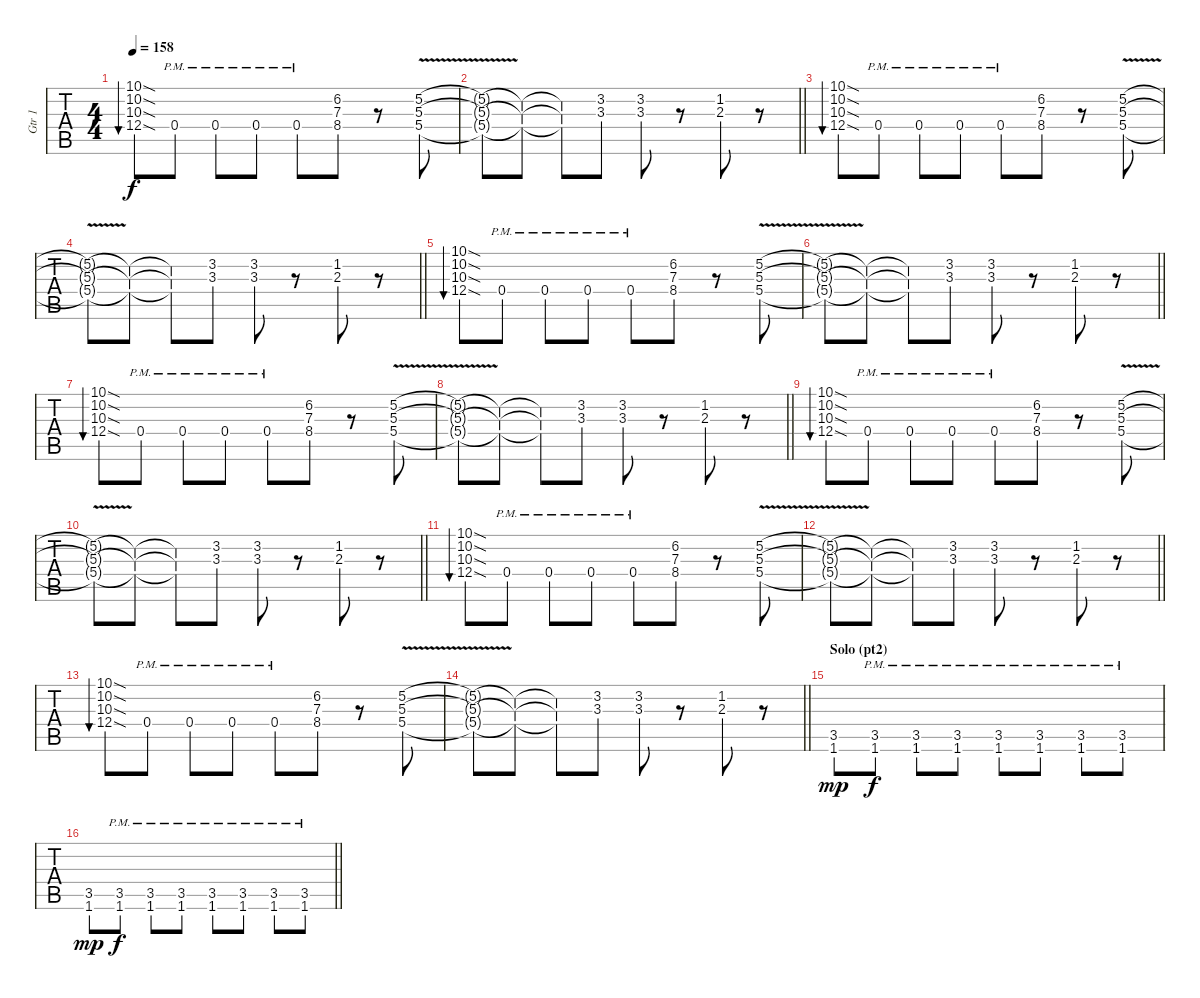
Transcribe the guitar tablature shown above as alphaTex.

\track ("Gtr 1" "Gtr 1") {instrument electricguitarclean}
\staff {tabs}
\tuning (E4 B3 G3 D3 A2 E2) {hide}
\ts (4 4)
\tempo 158
\clef g2
\ks c
(10.1{sod} 10.2{sod} 10.3{sod} 12.4{sod}).8{bu 60 dy f} 0.4{pm}.8 0.4{pm}.8 0.4{pm}.8 0.4{pm}.8 (6.2 7.3 8.4).8 r.8 (5.2{v} 5.3{v} 5.4{v}).8 |
\barLineRight lightlight
(5.2{t} 5.3{t} 5.4{t}).8 (5.2{t} 5.3{t} 5.4{t}).8 (5.2{t} 5.3{t} 5.4{t}).8 (3.2 3.3).8 (3.2 3.3).8 r.8 (1.2 2.3).8 r.8 |
(10.1{sod} 10.2{sod} 10.3{sod} 12.4{sod}).8{bu 60} 0.4{pm}.8 0.4{pm}.8 0.4{pm}.8 0.4{pm}.8 (6.2 7.3 8.4).8 r.8 (5.2{v} 5.3{v} 5.4{v}).8 |
\barLineRight lightlight
(5.2{t} 5.3{t} 5.4{t}).8 (5.2{t} 5.3{t} 5.4{t}).8 (5.2{t} 5.3{t} 5.4{t}).8 (3.2 3.3).8 (3.2 3.3).8 r.8 (1.2 2.3).8 r.8 |
(10.1{sod} 10.2{sod} 10.3{sod} 12.4{sod}).8{bu 60} 0.4{pm}.8 0.4{pm}.8 0.4{pm}.8 0.4{pm}.8 (6.2 7.3 8.4).8 r.8 (5.2{v} 5.3{v} 5.4{v}).8 |
\barLineRight lightlight
(5.2{t} 5.3{t} 5.4{t}).8 (5.2{t} 5.3{t} 5.4{t}).8 (5.2{t} 5.3{t} 5.4{t}).8 (3.2 3.3).8 (3.2 3.3).8 r.8 (1.2 2.3).8 r.8 |
(10.1{sod} 10.2{sod} 10.3{sod} 12.4{sod}).8{bu 60} 0.4{pm}.8 0.4{pm}.8 0.4{pm}.8 0.4{pm}.8 (6.2 7.3 8.4).8 r.8 (5.2{v} 5.3{v} 5.4{v}).8 |
\barLineRight lightlight
(5.2{t} 5.3{t} 5.4{t}).8 (5.2{t} 5.3{t} 5.4{t}).8 (5.2{t} 5.3{t} 5.4{t}).8 (3.2 3.3).8 (3.2 3.3).8 r.8 (1.2 2.3).8 r.8 |
(10.1{sod} 10.2{sod} 10.3{sod} 12.4{sod}).8{bu 60} 0.4{pm}.8 0.4{pm}.8 0.4{pm}.8 0.4{pm}.8 (6.2 7.3 8.4).8 r.8 (5.2{v} 5.3{v} 5.4{v}).8 |
\barLineRight lightlight
(5.2{t} 5.3{t} 5.4{t}).8 (5.2{t} 5.3{t} 5.4{t}).8 (5.2{t} 5.3{t} 5.4{t}).8 (3.2 3.3).8 (3.2 3.3).8 r.8 (1.2 2.3).8 r.8 |
(10.1{sod} 10.2{sod} 10.3{sod} 12.4{sod}).8{bu 60} 0.4{pm}.8 0.4{pm}.8 0.4{pm}.8 0.4{pm}.8 (6.2 7.3 8.4).8 r.8 (5.2{v} 5.3{v} 5.4{v}).8 |
\barLineRight lightlight
(5.2{t} 5.3{t} 5.4{t}).8 (5.2{t} 5.3{t} 5.4{t}).8 (5.2{t} 5.3{t} 5.4{t}).8 (3.2 3.3).8 (3.2 3.3).8 r.8 (1.2 2.3).8 r.8 |
(10.1{sod} 10.2{sod} 10.3{sod} 12.4{sod}).8{bu 60} 0.4{pm}.8 0.4{pm}.8 0.4{pm}.8 0.4{pm}.8 (6.2 7.3 8.4).8 r.8 (5.2{v} 5.3{v} 5.4{v}).8 |
\barLineRight lightlight
(5.2{t} 5.3{t} 5.4{t}).8 (5.2{t} 5.3{t} 5.4{t}).8 (5.2{t} 5.3{t} 5.4{t}).8 (3.2 3.3).8 (3.2 3.3).8 r.8 (1.2 2.3).8 r.8 |
\section ("" "Solo (pt2)")
(3.5 1.6).8{dy mp} (3.5{pm} 1.6{pm}).8{dy f} (3.5{pm} 1.6{pm}).8 (3.5{pm} 1.6{pm}).8 (3.5{pm} 1.6{pm}).8 (3.5{pm} 1.6{pm}).8 (3.5{pm} 1.6{pm}).8 (3.5{pm} 1.6{pm}).8 |
\barLineRight lightlight
(3.5 1.6).8{dy mp} (3.5{pm} 1.6{pm}).8{dy f} (3.5{pm} 1.6{pm}).8 (3.5{pm} 1.6{pm}).8 (3.5{pm} 1.6{pm}).8 (3.5{pm} 1.6{pm}).8 (3.5{pm} 1.6{pm}).8 (3.5{pm} 1.6{pm}).8
